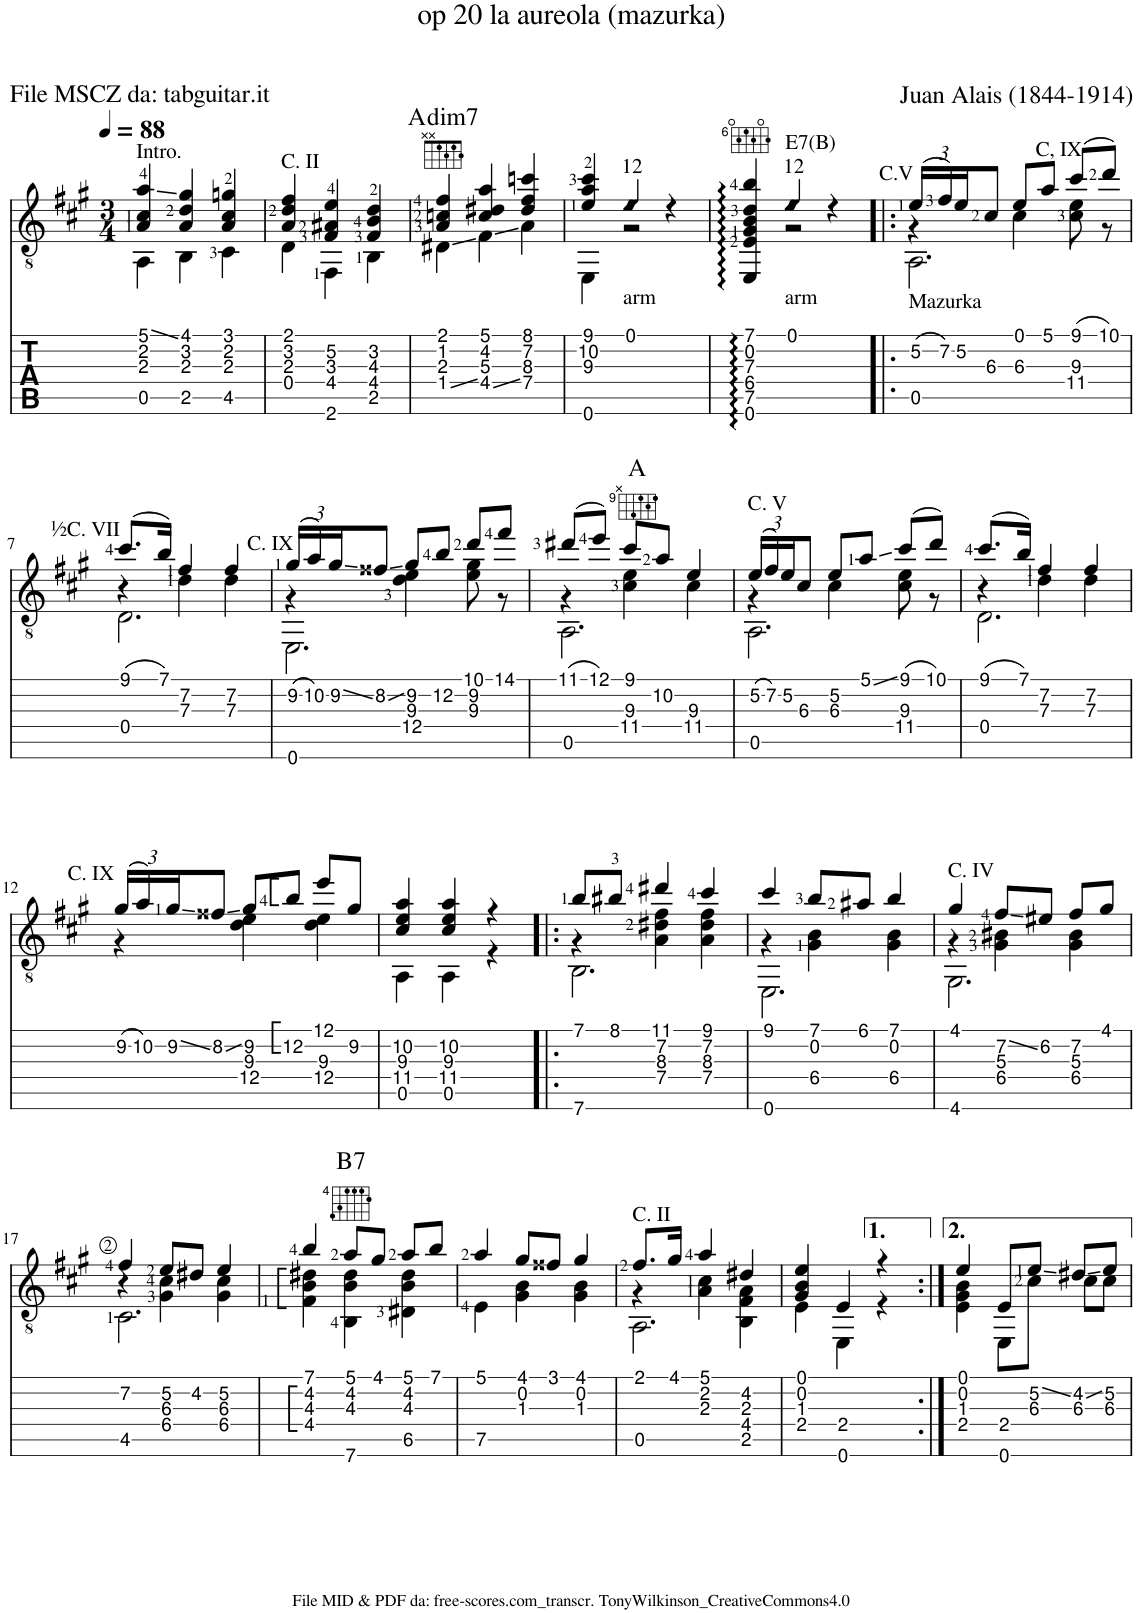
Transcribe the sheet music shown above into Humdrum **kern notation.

**kern	**kern	**harte
*part1	*part1	*part1
*staff2	*staff1	*
*I"Guitar	*	*
*I'Guit.	*	*
*stria6	*	*
*	*clefGv2	*
*k[f#c#g#]	*k[f#c#g#]	*
*M3/4	*M3/4	*
*MM88	*MM88	*
=1	=1	=1
*^	*^	*
!	!	!LO:TX:a:t=Intro.	!	!
4A 4c# 4a	4AA	4A/ 4c#/ 4a/	4AA\	.
4A 4d 4g#	4BB	4A/ 4d/ 4g#/	4BB\	.
4A 4c# 4g	4C#	4A/ 4c#/ 4gn/	4C#\	.
=2	=2	=2	=2	=2
!	!	!LO:TX:a:t=C. II	!	!
4A 4d 4f#	4D	4A/ 4d/ 4f#/	4D\	.
4F# 4A# 4e	4FF#	4F#/ 4A#X/ 4e/	4FF#\	.
4F# 4B 4d	4BB	4F#/ 4B/ 4d/	4BB\	.
=3	=3	=3	=3	=3
!	!	!	!	!LO:H:kt=dim7
4A 4c 4f#	4D#	4A/ 4cn/ 4f#/	4D#X\	A:dim7
4c 4d# 4a	4F#	4c/ 4d#X/ 4a/	4F#\	.
4d# 4f# 4cc	4A	4d#/ 4f#/ 4ccn/	4A\	.
=4	=4	=4	=4	=4
4e 4a 4cc#	4EE	4e/ 4a/ 4cc#/	4EE\	.
!	!	!LO:TX:a:t=12	!	!
!LO:TX:a:t=arm	!	!	!	!
!LO:N:head=diamond	!	!LO:N:head=diamond	!	!
4e	2r	4e/	2r	.
4r	.	4r	.	.
=5	=5	=5	=5	=5
4EE:: 4E:: 4G#:: 4d:: 4B:: 4b::	4ryy	4EE/:: 4E/:: 4G#/:: 4B/:: 4d/:: 4b/::	4ryy	.
!	!	!LO:TX:a:t=12	!	!
!	!	!LO:TX:a:t=E7(B)	!	!
!LO:TX:a:t=arm	!	!	!	!
!LO:N:head=diamond	!	!LO:N:head=diamond	!	!
4e	2r	4e/	2r	.
4r	.	4r	.	.
*v	*v	*	*	*
*	*v	*v	*
=6!|:	=6!|:	=6!|:
*Xbrackettup	*Xbrackettup	*
*^	*^	*
*	*^	*	*^	*
!	!	!	!LO:TX:a:t=C.V	!	!	!
!LO:TX:a:t=Mazurka	!	!	!	!	!	!
24eLL	4r	2.AA	(24e/LL	4r	2.AA\	.
24f#	.	.	24f#/)	.	.	.
24eJ	.	.	24e/J	.	.	.
8c#J	.	.	8c#/J	.	.	.
8eL	4c#	.	8e/L	4c#\	.	.
8aJ	.	.	8a/J	.	.	.
!	!	!	!LO:TX:a:t=C, IX	!	!	!
8cc#L	8c# 8e	.	(8cc#/L	8c#\ 8e\	.	.
8ddJ	8r	.	8dd/J)	8r	.	.
!!LO:LB:g=z	!!	!!
=7	=7	=7	=7	=7	=7	=7
!	!	!	!LO:TX:a:t=½C. VII	!	!	!
8.cc#L	4r	2.D	(8.cc#/L	4r	2.D\	.
16bJk	.	.	16b/Jk)	.	.	.
4f#	4d	.	4f#/	4d\	.	.
4f#	4d	.	4f#/	4d\	.	.
=8	=8	=8	=8	=8	=8	=8
!	!	!	!LO:TX:a:t=C. IX	!	!	!
24g#LL	4r	2.EE	(24g#/LL	4r	2.EE\	.
24a	.	.	24a/)	.	.	.
24g#J	.	.	24g#/J	.	.	.
8f##J	.	.	8f##X/J	.	.	.
8g#L	4d 4e	.	8g#/L	4d\ 4e\	.	.
8bJ	.	.	8b/J	.	.	.
8ddL	8e 8g#	.	8dd/L	8e\ 8g#\	.	.
8ff#J	8r	.	8ff#/J	8r	.	.
=9	=9	=9	=9	=9	=9	=9
8dd#L	4r	2.AA	(8dd#X/L	4r	2.AA\	.
8eeJ	.	.	8ee/J)	.	.	.
8cc#L	4c# 4e	.	8cc#/L	4c#\ 4e\	.	A:maj
8aJ	.	.	8a/J	.	.	.
4e	4c#	.	4e/	4c#\	.	.
=10	=10	=10	=10	=10	=10	=10
!	!	!	!LO:TX:a:t=C. V	!	!	!
24eLL	4r	2.AA	(24e/LL	4r	2.AA\	.
24f#	.	.	24f#/)	.	.	.
24eJ	.	.	24e/J	.	.	.
8c#J	.	.	8c#/J	.	.	.
8eL	4c#	.	8e/L	4c#\	.	.
8aJ	.	.	8a/J	.	.	.
8cc#L	8c# 8e	.	(8cc#/L	8c#\ 8e\	.	.
8ddJ	8r	.	8dd/J)	8r	.	.
=11	=11	=11	=11	=11	=11	=11
8.cc#L	4r	2.D	(8.cc#/L	4r	2.D\	.
16bJk	.	.	16b/Jk)	.	.	.
4f#	4d	.	4f#/	4d\	.	.
4f#	4d	.	4f#/	4d\	.	.
*	*v	*v	*	*	*	*
*	*	*	*v	*v	*
!!LO:LB:g=z
=12	=12	=12	=12	=12
!	!	!LO:TX:a:t=C. IX	!	!
24g#LL	4r	(24g#/LL	4r	.
24a	.	24a/)	.	.
24g#J	.	24g#/J	.	.
8f##J	.	8f##X/J	.	.
8g#L	4d 4e	8g#/L	4d\ 4e\	.
8b::J	.	8b::/J	.	.
8eeL	4d 4e	8ee/L	4d\ 4e\	.
8g#J	.	8g#/J	.	.
=13	=13	=13	=13	=13
4c# 4e 4a	4AA	4c#/ 4e/ 4a/	4AA\	.
4c# 4e 4a	4AA	4c#/ 4e/ 4a/	4AA\	.
4r	4r	4r	4r	.
=14!|:	=14!|:	=14!|:	=14!|:	=14!|:
*	*^	*	*^	*
8bL	4r	2.BB	8b/L	4r	2.BB\	.
8b#J	.	.	8b#X/J	.	.	.
4dd#	4A 4d# 4f#	.	4dd#X/	4A\ 4d#X\ 4f#\	.	.
4cc#	4A 4d# 4f#	.	4cc#/	4A\ 4d#\ 4f#\	.	.
=15	=15	=15	=15	=15	=15	=15
4cc#	4r	2.EE	4cc#/	4r	2.EE\	.
8bL	4G# 4B	.	8b/L	4G#\ 4B\	.	.
8a#J	.	.	8a#X/J	.	.	.
4b	4G# 4B	.	4b/	4G#\ 4B\	.	.
=16	=16	=16	=16	=16	=16	=16
!	!	!	!LO:TX:a:t=C. IV	!	!	!
4g#	4r	2.GG#	4g#/	4r	2.GG#\	.
8f#L	4G# 4B#	.	8f#/L	4G#\ 4B#X\	.	.
8e#J	.	.	8e#X/J	.	.	.
8f#L	4G# 4B#	.	8f#/L	4G#\ 4B#\	.	.
8g#J	.	.	8g#/J	.	.	.
!!LO:LB:g=z	!!	!!
=17	=17	=17	=17	=17	=17	=17
4f#	4r	2.C#	4f#/	4r	2.C#\	.
8eL	4G# 4c#	.	8e/L	4G#\ 4c#\	.	.
8d#J	.	.	8d#X/J	.	.	.
4e	4G# 4c#	.	4e/	4G#\ 4c#\	.	.
*	*v	*v	*	*	*	*
*	*	*	*v	*v	*
=18	=18	=18	=18	=18
4b	4F#:: 4B:: 4d#::	4b/	4F#\:: 4B\:: 4d#X\::	.
!	!	!	!	!LO:H:kt=7
8aL	4BB 4B 4d#	8a/L	4BB\ 4B\ 4d#\	B:7
8g#J	.	8g#/J	.	.
8aL	4D# 4B 4d#	8a/L	4D#X\ 4B\ 4d#\	.
8bJ	.	8b/J	.	.
=19	=19	=19	=19	=19
4a	4E	4a/	4E\	.
8g#L	4G# 4B	8g#/L	4G#\ 4B\	.
8f##J	.	8f##X/J	.	.
4g#	4G# 4B	4g#/	4G#\ 4B\	.
=20	=20	=20	=20	=20
*	*^	*	*^	*
!	!	!	!LO:TX:a:t=C. II	!	!	!
8.f#L	4r	2.AA	8.f#/L	4r	2.AA\	.
16g#Jk	.	.	16g#/Jk	.	.	.
4a	4A 4c#	.	4a/	4A\ 4c#\	.	.
4d#	4BB 4F# 4A	.	4d#X/	4BB\ 4F#\ 4A\	.	.
*	*v	*v	*	*	*	*
*	*	*	*v	*v	*
=21	=21	=21	=21	=21
4G# 4B 4e	4E	4G#/ 4B/ 4e/	4E\	.
4E	4EE	4E/	4EE\	.
4r	4r	4r	4r	.
=22:|!	=22:|!	=22:|!	=22:|!	=22:|!
4e	4E 4G# 4B	4e/	4E\ 4G#\ 4B\	.
8EL	8EEL	8E/L	8EE\L	.
8eJ	8c#J	8e/J	8c#\J	.
8d#L	8c#L	8d#X/L	8c#\L	.
8eJ	8c#J	8e/J	8c#\J	.
*v	*v	*	*	*
*	*v	*v	*
=	=	=
*-	*-	*-
